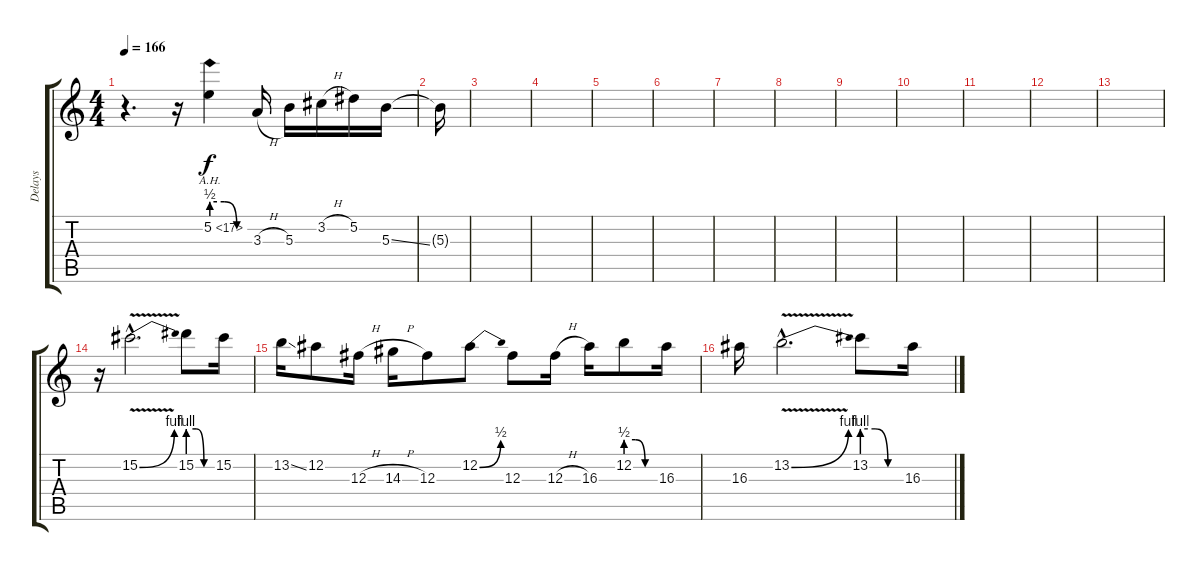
\track ("Delays" "Delays") {instrument distortionguitar}
\staff {score tabs}
\tuning (Eb4 Bb3 Gb3 Db3 Ab2 Eb2) {hide}
\ts (4 4)
\tempo 166
\clef g2
\ks c
r.4{d dy f} r.16 5.2{be (custom 0 2 20 2 40 0 60 0) ah 12}.4 3.3{h}.16 5.3.16 3.2{h}.16 5.2.16 5.3{ss}.16 |
5.3{t}.16 |
|
|
|
|
|
|
|
|
|
|
|
r.16 15.2{be (bend 0 0 60 4) v hac}.2{d} 15.2{be (custom 0 4 20 4 40 0 60 0)}.8 15.2.16 |
13.2{ss}.16 12.2.8 12.3{h}.16 14.3{h}.16 12.3.8 12.2{be (bend 0 0 60 2)}.8 12.3.8 12.3{h}.16 16.3.16 12.2{be (custom 0 2 20 2 40 0 60 0)}.8 16.3.16 |
16.3.16 13.2{be (bend 0 0 60 4) v hac}.2{d} 13.2{be (custom 0 4 20 4 40 0 60 0)}.8 16.3.16
